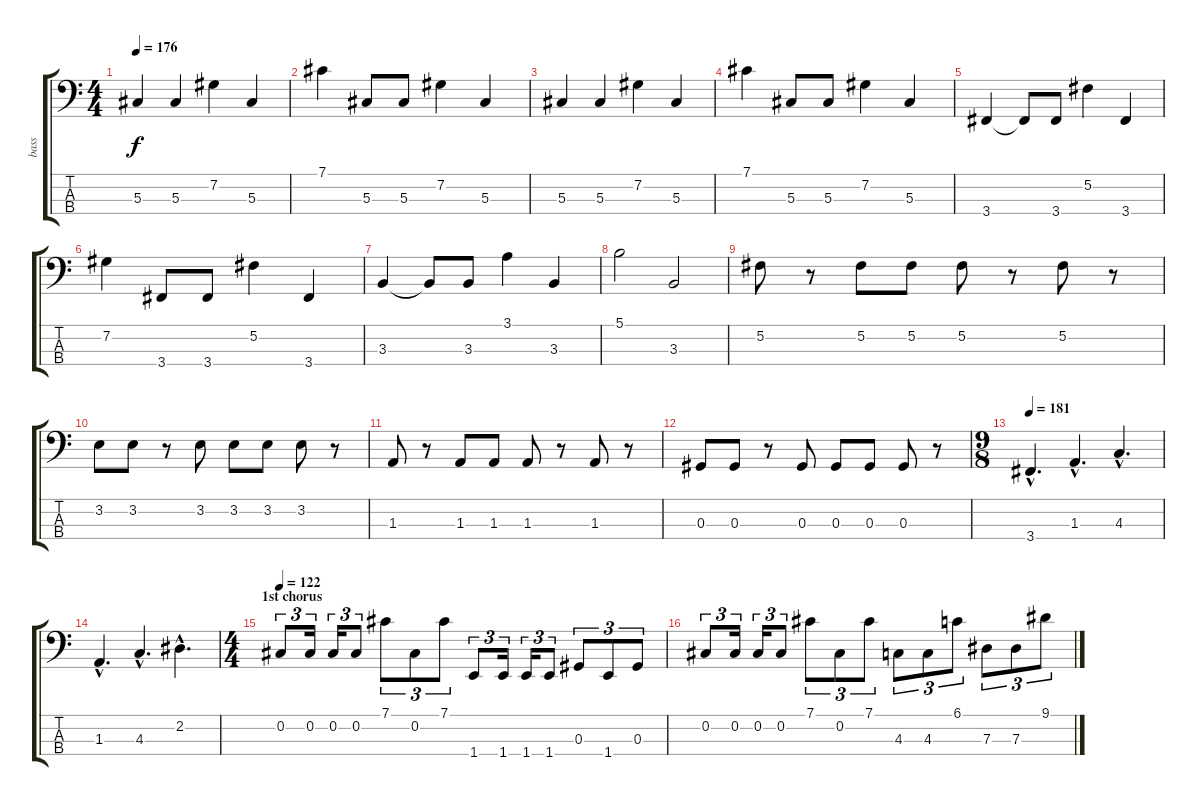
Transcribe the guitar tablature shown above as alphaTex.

\track ("bass" "bass") {instrument electricbassfinger}
\staff {score tabs}
\tuning (Gb2 Db2 Ab1 Eb1) {hide}
\ts (4 4)
\tempo 176
\clef f4
\ks c
5.3.4{dy f} 5.3.4 7.2.4 5.3.4 |
7.1.4 5.3.8 5.3.8 7.2.4 5.3.4 |
5.3.4 5.3.4 7.2.4 5.3.4 |
7.1.4 5.3.8 5.3.8 7.2.4 5.3.4 |
3.4.4 3.4{t}.8 3.4.8 5.2.4 3.4.4 |
7.2.4 3.4.8 3.4.8 5.2.4 3.4.4 |
3.3.4 3.3{t}.8 3.3.8 3.1.4 3.3.4 |
5.1.2 3.3.2 |
5.2.8 r.8 5.2.8 5.2.8 5.2.8 r.8 5.2.8 r.8 |
3.2.8 3.2.8 r.8 3.2.8 3.2.8 3.2.8 3.2.8 r.8 |
1.3.8 r.8 1.3.8 1.3.8 1.3.8 r.8 1.3.8 r.8 |
0.3.8 0.3.8 r.8 0.3.8 0.3.8 0.3.8 0.3.8 r.8 |
\ts (9 8)
\tempo 181
3.4{hac}.4{d} 1.3{hac}.4{d} 4.3{hac}.4{d} |
1.3{hac}.4{d} 4.3{hac}.4{d} 2.2{hac}.4{d} |
\ts (4 4)
\section ("" "1st chorus")
\tempo 122
0.2.8{tu (3 2) volume 7} 0.2.16{tu (3 2)} 0.2.16{tu (3 2)} 0.2.8{tu (3 2)} 7.1.8{tu (3 2)} 0.2.8{tu (3 2)} 7.1.8{tu (3 2)} 1.4.8{tu (3 2)} 1.4.16{tu (3 2)} 1.4.16{tu (3 2)} 1.4.8{tu (3 2)} 0.3.8{tu (3 2)} 1.4.8{tu (3 2)} 0.3.8{tu (3 2)} |
0.2.8{tu (3 2)} 0.2.16{tu (3 2)} 0.2.16{tu (3 2)} 0.2.8{tu (3 2)} 7.1.8{tu (3 2)} 0.2.8{tu (3 2)} 7.1.8{tu (3 2)} 4.3.8{tu (3 2)} 4.3.8{tu (3 2)} 6.1.8{tu (3 2)} 7.3.8{tu (3 2)} 7.3.8{tu (3 2)} 9.1.8{tu (3 2)}
